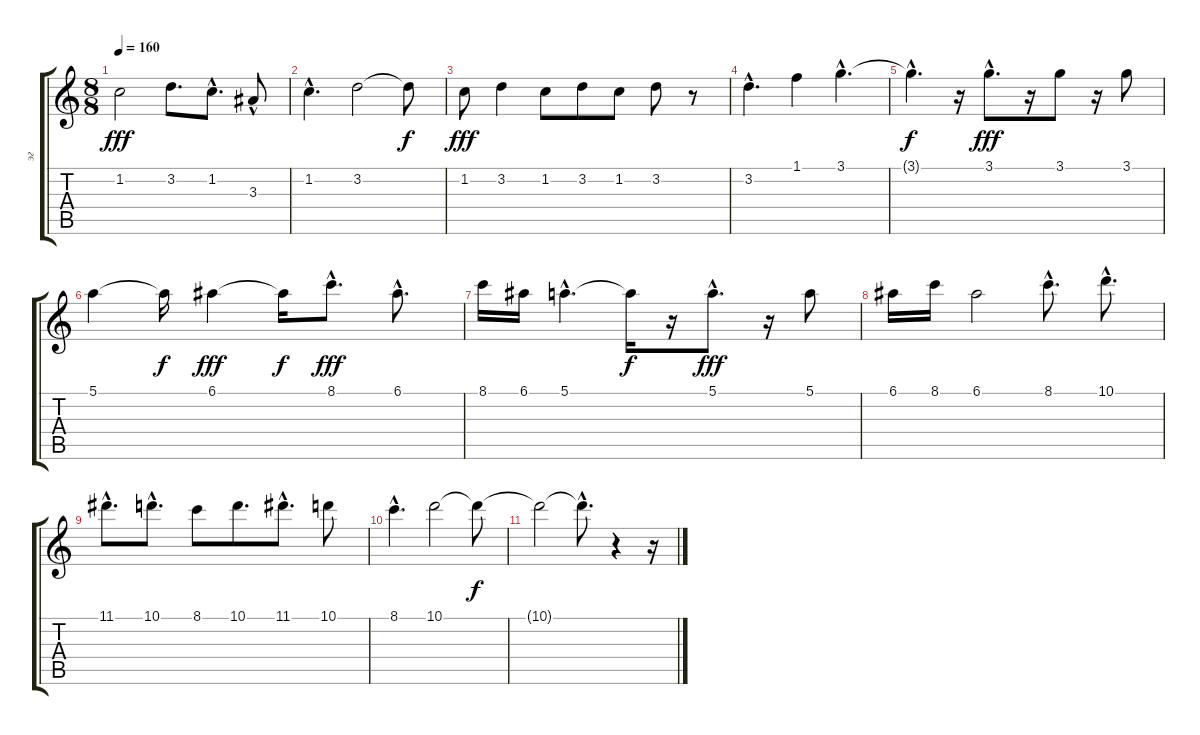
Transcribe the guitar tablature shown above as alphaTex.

\track ("эг" "эг") {instrument overdrivenguitar}
\staff {score tabs}
\tuning (E4 B3 G3 D3 A2 E2) {hide}
\ts (8 8)
\tempo 160
\clef g2
\ks c
1.2.2{dy fff volume 16} 3.2.8{d volume 15} 1.2{hac}.8{d volume 15} 3.3{hac}.8{volume 15} |
1.2{hac}.4{d volume 15} 3.2.2{volume 14} 3.2{t}.8{dy f} |
1.2.8{dy fff volume 14} 3.2.4{volume 13} 1.2.8{volume 13} 3.2.8{volume 13} 1.2.8{volume 13} 3.2.8{volume 12} r.8 |
3.2{hac}.4{d volume 12} 1.1.4{volume 11} 3.1{hac}.4{d volume 11} |
3.1{hac t}.4{d dy f} r.16 3.1{hac}.8{d dy fff volume 10} r.16 3.1.8{volume 10} r.16 3.1.8{volume 9} |
5.1.4 5.1{t}.16{dy f} 6.1.4{dy fff volume 9} 6.1{t}.16{dy f} 8.1{hac}.8{d dy fff volume 8} 6.1{hac}.8{d volume 8} |
8.1.16{volume 8} 6.1.16{volume 8} 5.1{hac}.4{d} 5.1{t}.16{dy f} r.16 5.1{hac}.8{d dy fff volume 7} r.16 5.1.8{volume 6} |
6.1.16{volume 6} 8.1.16 6.1.2 8.1{hac}.8{d volume 5} 10.1{hac}.8{d volume 5} |
11.1{hac}.8{d volume 4} 10.1{hac}.8{d volume 4} 8.1.8{volume 4} 10.1.8{d volume 3} 11.1{hac}.8{d volume 2} 10.1.8 |
8.1{hac}.4{d volume 2} 10.1.2{volume 2} 10.1{t}.8{dy f} |
10.1{t}.2 10.1{hac t}.8{d} r.4 r.16
